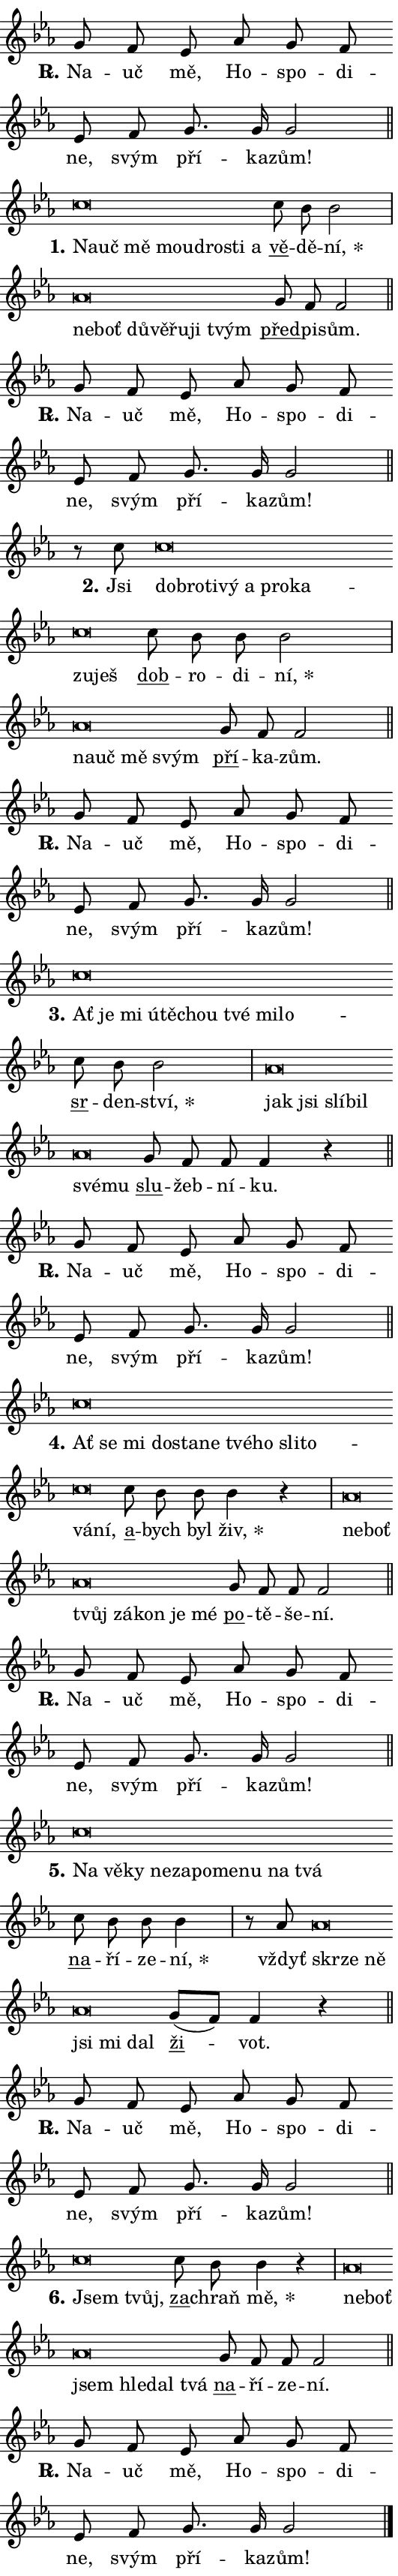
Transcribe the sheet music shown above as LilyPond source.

\version "2.24.0"
\header { tagline = "" }
\paper {
  indent = 0\cm
  top-margin = 0\cm
  right-margin = 0.13\cm % to fit lyric hyphens
  bottom-margin = 0\cm
  left-margin = 0\cm
  paper-width = 9\cm
  page-breaking = #ly:one-page-breaking
  system-system-spacing.basic-distance = #11
  score-system-spacing.basic-distance = #11
  ragged-last = ##f
}


%% Author: Thomas Morley
%% https://lists.gnu.org/archive/html/lilypond-user/2020-05/msg00002.html
#(define (line-position grob)
"Returns position of @var[grob} in current system:
   @code{'start}, if at first time-step
   @code{'end}, if at last time-step
   @code{'middle} otherwise
"
  (let* ((col (ly:item-get-column grob))
         (ln (ly:grob-object col 'left-neighbor))
         (rn (ly:grob-object col 'right-neighbor))
         (col-to-check-left (if (ly:grob? ln) ln col))
         (col-to-check-right (if (ly:grob? rn) rn col))
         (break-dir-left
           (and
             (ly:grob-property col-to-check-left 'non-musical #f)
             (ly:item-break-dir col-to-check-left)))
         (break-dir-right
           (and
             (ly:grob-property col-to-check-right 'non-musical #f)
             (ly:item-break-dir col-to-check-right))))
        (cond ((eqv? 1 break-dir-left) 'start)
              ((eqv? -1 break-dir-right) 'end)
              (else 'middle))))

#(define (tranparent-at-line-position vctor)
  (lambda (grob)
  "Relying on @code{line-position} select the relevant enry from @var{vctor}.
Used to determine transparency,"
    (case (line-position grob)
      ((end) (not (vector-ref vctor 0)))
      ((middle) (not (vector-ref vctor 1)))
      ((start) (not (vector-ref vctor 2))))))

noteHeadBreakVisibility =
#(define-music-function (break-visibility)(vector?)
"Makes @code{NoteHead}s transparent relying on @var{break-visibility}"
#{
  \override NoteHead.transparent =
    #(tranparent-at-line-position break-visibility)
#})

#(define delete-ledgers-for-transparent-note-heads
  (lambda (grob)
    "Reads whether a @code{NoteHead} is transparent.
If so this @code{NoteHead} is removed from @code{'note-heads} from
@var{grob}, which is supposed to be @code{LedgerLineSpanner}.
As a result ledgers are not printed for this @code{NoteHead}"
    (let* ((nhds-array (ly:grob-object grob 'note-heads))
           (nhds-list
             (if (ly:grob-array? nhds-array)
                 (ly:grob-array->list nhds-array)
                 '()))
           ;; Relies on the transparent-property being done before
           ;; Staff.LedgerLineSpanner.after-line-breaking is executed.
           ;; This is fragile ...
           (to-keep
             (remove
               (lambda (nhd)
                 (ly:grob-property nhd 'transparent #f))
               nhds-list)))
      ;; TODO find a better method to iterate over grob-arrays, similiar
      ;; to filter/remove etc for lists
      ;; For now rebuilt from scratch
      (set! (ly:grob-object grob 'note-heads)  '())
      (for-each
        (lambda (nhd)
          (ly:pointer-group-interface::add-grob grob 'note-heads nhd))
        to-keep))))

squashNotes = {
  \override NoteHead.X-extent = #'(-0.2 . 0.2)
  \override NoteHead.Y-extent = #'(-0.75 . 0)
  \override NoteHead.stencil =
    #(lambda (grob)
       (let ((pos (ly:grob-property grob 'staff-position)))
         (begin
           (if (< pos -7) (display "ERROR: Lower brevis then expected\n") (display ""))
           (if (<= pos -6) ly:text-interface::print ly:note-head::print))))
}
unSquashNotes = {
  \revert NoteHead.X-extent
  \revert NoteHead.Y-extent
  \revert NoteHead.stencil
}

hideNotes = \noteHeadBreakVisibility #begin-of-line-visible
unHideNotes = \noteHeadBreakVisibility #all-visible

% work-around for resetting accidentals
% https://lilypond.org/doc/v2.23/Documentation/notation/displaying-rhythms#unmetered-music
cadenzaMeasure = {
  \cadenzaOff
  \partial 1024 s1024
  \cadenzaOn
}

#(define-markup-command (accent layout props text) (markup?)
  "Underline accented syllable"
  (interpret-markup layout props
    #{\markup \override #'(offset . 4.3) \underline { #text }#}))

responsum = \markup \concat {
  "R" \hspace #-1.05 \path #0.1 #'((moveto 0 0.07) (lineto 0.9 0.8)) \hspace #0.05 "."
}

spaceSize = #0.6828661417322834 % exact space size for TeX Gyre Schola

\layout {
  \context {
    \Staff
    \remove "Time_signature_engraver"
    \override LedgerLineSpanner.after-line-breaking = #delete-ledgers-for-transparent-note-heads
  }
  \context {
    \Lyrics {
      \override LyricSpace.minimum-distance = \spaceSize
      \override LyricText.font-name = #"TeX Gyre Schola"
      \override LyricText.font-size = 1
      \override StanzaNumber.font-name = #"TeX Gyre Schola Bold"
      \override StanzaNumber.font-size = 1
    }
  }
  \context {
    \Score 
    \override NoteHead.text =
      #(lambda (grob) 
        (let ((pos (ly:grob-property grob 'staff-position)))
          #{\markup {
            \combine
              \halign #-0.55 \raise #(if (= pos -6) 0 0.5) \override #'(thickness . 2) \draw-line #'(3.2 . 0)
              \musicglyph "noteheads.sM1"
          }#}))
  }
}

% magnetic-lyrics.ily
%
%   written by
%     Jean Abou Samra <jean@abou-samra.fr>
%     Werner Lemberg <wl@gnu.org>
%
%   adapted by
%     Jiri Hon <jiri.hon@gmail.com>
%
% Version 2022-Apr-15

% https://www.mail-archive.com/lilypond-user@gnu.org/msg149350.html

#(define (Left_hyphen_pointer_engraver context)
   "Collect syllable-hyphen-syllable occurrences in lyrics and store
them in properties.  This engraver only looks to the left.  For
example, if the lyrics input is @code{foo -- bar}, it does the
following.

@itemize @bullet
@item
Set the @code{text} property of the @code{LyricHyphen} grob between
@q{foo} and @q{bar} to @code{foo}.

@item
Set the @code{left-hyphen} property of the @code{LyricText} grob with
text @q{foo} to the @code{LyricHyphen} grob between @q{foo} and
@q{bar}.
@end itemize

Use this auxiliary engraver in combination with the
@code{lyric-@/text::@/apply-@/magnetic-@/offset!} hook."
   (let ((hyphen #f)
         (text #f))
     (make-engraver
      (acknowledgers
       ((lyric-syllable-interface engraver grob source-engraver)
        (set! text grob)))
      (end-acknowledgers
       ((lyric-hyphen-interface engraver grob source-engraver)
        ;(when (not (grob::has-interface grob 'lyric-space-interface))
          (set! hyphen grob)));)
      ((stop-translation-timestep engraver)
       (when (and text hyphen)
         (ly:grob-set-object! text 'left-hyphen hyphen))
       (set! text #f)
       (set! hyphen #f)))))

#(define (lyric-text::apply-magnetic-offset! grob)
   "If the space between two syllables is less than the value in
property @code{LyricText@/.details@/.squash-threshold}, move the right
syllable to the left so that it gets concatenated with the left
syllable.

Use this function as a hook for
@code{LyricText@/.after-@/line-@/breaking} if the
@code{Left_@/hyphen_@/pointer_@/engraver} is active."
   (let ((hyphen (ly:grob-object grob 'left-hyphen #f)))
     (when hyphen
       (let ((left-text (ly:spanner-bound hyphen LEFT)))
         (when (grob::has-interface left-text 'lyric-syllable-interface)
           (let* ((common (ly:grob-common-refpoint grob left-text X))
                  (this-x-ext (ly:grob-extent grob common X))
                  (left-x-ext
                   (begin
                     ;; Trigger magnetism for left-text.
                     (ly:grob-property left-text 'after-line-breaking)
                     (ly:grob-extent left-text common X)))
                  ;; `delta` is the gap width between two syllables.
                  (delta (- (interval-start this-x-ext)
                            (interval-end left-x-ext)))
                  (details (ly:grob-property grob 'details))
                  (threshold (assoc-get 'squash-threshold details 0.2)))
             (when (< delta threshold)
               (let* (;; We have to manipulate the input text so that
                      ;; ligatures crossing syllable boundaries are not
                      ;; disabled.  For languages based on the Latin
                      ;; script this is essentially a beautification.
                      ;; However, for non-Western scripts it can be a
                      ;; necessity.
                      (lt (ly:grob-property left-text 'text))
                      (rt (ly:grob-property grob 'text))
                      (is-space (grob::has-interface hyphen 'lyric-space-interface))
                      (space (if is-space " " ""))
                      (extra-delta (if is-space spaceSize 0))
                      ;; Append new syllable.
                      (ltrt-space (if (and (string? lt) (string? rt))
                                (string-append lt space rt)
                                (make-concat-markup (list lt space rt))))
                      ;; Right-align `ltrt` to the right side.
                      (ltrt-space-markup (grob-interpret-markup
                               grob
                               (make-translate-markup
                                (cons (interval-length this-x-ext) 0)
                                (make-right-align-markup ltrt-space)))))
                 (begin
                   ;; Don't print `left-text`.
                   (ly:grob-set-property! left-text 'stencil #f)
                   ;; Set text and stencil (which holds all collected
                   ;; syllables so far) and shift it to the left.
                   (ly:grob-set-property! grob 'text ltrt-space)
                   (ly:grob-set-property! grob 'stencil ltrt-space-markup)
                   (ly:grob-translate-axis! grob (- (- delta extra-delta)) X))))))))))


#(define (lyric-hyphen::displace-bounds-first grob)
   ;; Make very sure this callback isn't triggered too early.
   (let ((left (ly:spanner-bound grob LEFT))
         (right (ly:spanner-bound grob RIGHT)))
     (ly:grob-property left 'after-line-breaking)
     (ly:grob-property right 'after-line-breaking)
     (ly:lyric-hyphen::print grob)))

squashThreshold = #0.4

\layout {
  \context {
    \Lyrics
    \consists #Left_hyphen_pointer_engraver
    \override LyricText.after-line-breaking =
      #lyric-text::apply-magnetic-offset!
    \override LyricHyphen.stencil = #lyric-hyphen::displace-bounds-first
    \override LyricText.details.squash-threshold = \squashThreshold
    \override LyricHyphen.minimum-distance = 0
    \override LyricHyphen.minimum-length = \squashThreshold
  }
}

squashText = \override LyricText.details.squash-threshold = 9999
unSquashText = \override LyricText.details.squash-threshold = \squashThreshold

leftText = \override LyricText.self-alignment-X = #LEFT
unLeftText = \revert LyricText.self-alignment-X

starOffset = #(lambda (grob) 
                (let ((x_offset (ly:self-alignment-interface::aligned-on-x-parent grob)))
                  (if (= x_offset 0) 0 (+ x_offset 1.2))))

star = #(define-music-function (syllable)(string?)
"Append star separator at the end of a syllable"
#{
  \once \override LyricText.X-offset = #starOffset
  \lyricmode { \markup {
    #syllable
    \override #'((font-name . "TeX Gyre Schola Bold")) \hspace #0.2 \lower #0.65 \larger "*"
  } }
#})

starAccent = #(define-music-function (syllable)(string?)
"Append star separator at the end of a syllable and make accent"
#{
  \once \override LyricText.X-offset = #starOffset
  \lyricmode { \markup {
    \accent #syllable
    \override #'((font-name . "TeX Gyre Schola Bold")) \hspace #0.2 \lower #0.65 \larger "*"
  } }
#})

breath = #(define-music-function (syllable)(string?)
"Append breathing indicator at the end of a syllable"
#{
  \lyricmode { \markup { #syllable "+" } }
#})

optionalBreath = #(define-music-function (syllable)(string?)
"Append optional breathing indicator at the end of a syllable"
#{
  \lyricmode { \markup { #syllable "(+)" } }
#})


\score {
    <<
        \new Voice = "melody" { \cadenzaOn \key es \major \relative { g'8 f es as g f \bar "" es f g8. g16 g2 \cadenzaMeasure \bar "||" \break } }
        \new Lyrics \lyricsto "melody" { \lyricmode { \set stanza = \responsum
Na -- uč mě, Ho -- spo -- di -- ne, svým pří -- ka -- zům! } }
    >>
    \layout {}
}

\score {
    <<
        \new Voice = "melody" { \cadenzaOn \key es \major \relative { \squashNotes c''\breve*1/16 \hideNotes \breve*1/16 \bar "" \breve*1/16 \bar "" \breve*1/16 \bar "" \breve*1/16 \bar "" \breve*1/16 \breve*1/16 \bar "" \unHideNotes \unSquashNotes \bar "" c8 bes bes2 \cadenzaMeasure \bar "|" \squashNotes as\breve*1/16 \hideNotes \breve*1/16 \bar "" \breve*1/16 \bar "" \breve*1/16 \bar "" \breve*1/16 \bar "" \breve*1/16 \breve*1/16 \bar "" \unHideNotes \unSquashNotes \bar "" g8 f f2 \cadenzaMeasure \bar "||" \break } }
        \new Lyrics \lyricsto "melody" { \lyricmode { \set stanza = "1."
\leftText Na -- \squashText uč mě mou -- dro -- sti a \unLeftText \unSquashText \markup \accent vě -- dě -- \star ní, \leftText ne -- \squashText boť dů -- vě -- řu -- ji tvým \unLeftText \unSquashText \markup \accent před -- pi -- sům. } }
    >>
    \layout {}
}

\score {
    <<
        \new Voice = "melody" { \cadenzaOn \key es \major \relative { g'8 f es as g f \bar "" es f g8. g16 g2 \cadenzaMeasure \bar "||" \break } }
        \new Lyrics \lyricsto "melody" { \lyricmode { \set stanza = \responsum
Na -- uč mě, Ho -- spo -- di -- ne, svým pří -- ka -- zům! } }
    >>
    \layout {}
}

\score {
    <<
        \new Voice = "melody" { \cadenzaOn \key es \major \relative { r8 c''8 \squashNotes c\breve*1/16 \hideNotes \breve*1/16 \bar "" \breve*1/16 \bar "" \breve*1/16 \bar "" \breve*1/16 \bar "" \breve*1/16 \bar "" \breve*1/16 \bar "" \breve*1/16 \breve*1/16 \bar "" \unHideNotes \unSquashNotes \bar "" c8 bes bes bes2 \cadenzaMeasure \bar "|" \squashNotes as\breve*1/16 \hideNotes \breve*1/16 \bar "" \breve*1/16 \breve*1/16 \bar "" \unHideNotes \unSquashNotes \bar "" g8 f f2 \cadenzaMeasure \bar "||" \break } }
        \new Lyrics \lyricsto "melody" { \lyricmode { \set stanza = "2."
Jsi \leftText dob -- \squashText ro -- ti -- vý a pro -- ka -- zu -- ješ \unLeftText \unSquashText \markup \accent dob -- ro -- di -- \star ní, \leftText na -- \squashText uč mě svým \unLeftText \unSquashText \markup \accent pří -- ka -- zům. } }
    >>
    \layout {}
}

\score {
    <<
        \new Voice = "melody" { \cadenzaOn \key es \major \relative { g'8 f es as g f \bar "" es f g8. g16 g2 \cadenzaMeasure \bar "||" \break } }
        \new Lyrics \lyricsto "melody" { \lyricmode { \set stanza = \responsum
Na -- uč mě, Ho -- spo -- di -- ne, svým pří -- ka -- zům! } }
    >>
    \layout {}
}

\score {
    <<
        \new Voice = "melody" { \cadenzaOn \key es \major \relative { \squashNotes c''\breve*1/16 \hideNotes \breve*1/16 \bar "" \breve*1/16 \bar "" \breve*1/16 \bar "" \breve*1/16 \bar "" \breve*1/16 \bar "" \breve*1/16 \bar "" \breve*1/16 \breve*1/16 \bar "" \unHideNotes \unSquashNotes \bar "" c8 bes bes2 \cadenzaMeasure \bar "|" \squashNotes as\breve*1/16 \hideNotes \breve*1/16 \bar "" \breve*1/16 \bar "" \breve*1/16 \bar "" \breve*1/16 \breve*1/16 \bar "" \unHideNotes \unSquashNotes \bar "" g8 f f f4 r \cadenzaMeasure \bar "||" \break } }
        \new Lyrics \lyricsto "melody" { \lyricmode { \set stanza = "3."
\leftText Ať \squashText je mi ú -- tě -- chou tvé mi -- lo -- \unLeftText \unSquashText \markup \accent sr -- den -- \star ství, \leftText jak \squashText jsi slí -- bil své -- mu \unLeftText \unSquashText \markup \accent slu -- žeb -- ní -- ku. } }
    >>
    \layout {}
}

\score {
    <<
        \new Voice = "melody" { \cadenzaOn \key es \major \relative { g'8 f es as g f \bar "" es f g8. g16 g2 \cadenzaMeasure \bar "||" \break } }
        \new Lyrics \lyricsto "melody" { \lyricmode { \set stanza = \responsum
Na -- uč mě, Ho -- spo -- di -- ne, svým pří -- ka -- zům! } }
    >>
    \layout {}
}

\score {
    <<
        \new Voice = "melody" { \cadenzaOn \key es \major \relative { \squashNotes c''\breve*1/16 \hideNotes \breve*1/16 \bar "" \breve*1/16 \bar "" \breve*1/16 \bar "" \breve*1/16 \bar "" \breve*1/16 \bar "" \breve*1/16 \bar "" \breve*1/16 \bar "" \breve*1/16 \bar "" \breve*1/16 \bar "" \breve*1/16 \breve*1/16 \bar "" \unHideNotes \unSquashNotes \bar "" c8 bes bes bes4 r \cadenzaMeasure \bar "|" \squashNotes as\breve*1/16 \hideNotes \breve*1/16 \bar "" \breve*1/16 \bar "" \breve*1/16 \bar "" \breve*1/16 \bar "" \breve*1/16 \breve*1/16 \bar "" \unHideNotes \unSquashNotes \bar "" g8 f f f2 \cadenzaMeasure \bar "||" \break } }
        \new Lyrics \lyricsto "melody" { \lyricmode { \set stanza = "4."
\leftText Ať \squashText se mi do -- sta -- ne tvé -- ho sli -- to -- vá -- ní, \unLeftText \unSquashText \markup \accent a -- bych byl \star živ, \leftText ne -- \squashText boť tvůj zá -- kon je mé \unLeftText \unSquashText \markup \accent po -- tě -- še -- ní. } }
    >>
    \layout {}
}

\score {
    <<
        \new Voice = "melody" { \cadenzaOn \key es \major \relative { g'8 f es as g f \bar "" es f g8. g16 g2 \cadenzaMeasure \bar "||" \break } }
        \new Lyrics \lyricsto "melody" { \lyricmode { \set stanza = \responsum
Na -- uč mě, Ho -- spo -- di -- ne, svým pří -- ka -- zům! } }
    >>
    \layout {}
}

\score {
    <<
        \new Voice = "melody" { \cadenzaOn \key es \major \relative { \squashNotes c''\breve*1/16 \hideNotes \breve*1/16 \bar "" \breve*1/16 \bar "" \breve*1/16 \bar "" \breve*1/16 \bar "" \breve*1/16 \bar "" \breve*1/16 \bar "" \breve*1/16 \bar "" \breve*1/16 \breve*1/16 \bar "" \unHideNotes \unSquashNotes \bar "" c8 bes bes bes4 \cadenzaMeasure \bar "|" r8 as8 \squashNotes as\breve*1/16 \hideNotes \breve*1/16 \bar "" \breve*1/16 \bar "" \breve*1/16 \bar "" \breve*1/16 \breve*1/16 \bar "" \unHideNotes \unSquashNotes \bar "" g8[( f)] f4 r \cadenzaMeasure \bar "||" \break } }
        \new Lyrics \lyricsto "melody" { \lyricmode { \set stanza = "5."
\leftText Na \squashText vě -- ky ne -- za -- po -- me -- nu na tvá \unLeftText \unSquashText \markup \accent na -- ří -- ze -- \star ní, vždyť \leftText skr -- \squashText ze ně jsi mi dal \unLeftText \unSquashText \markup \accent ži -- vot. } }
    >>
    \layout {}
}

\score {
    <<
        \new Voice = "melody" { \cadenzaOn \key es \major \relative { g'8 f es as g f \bar "" es f g8. g16 g2 \cadenzaMeasure \bar "||" \break } }
        \new Lyrics \lyricsto "melody" { \lyricmode { \set stanza = \responsum
Na -- uč mě, Ho -- spo -- di -- ne, svým pří -- ka -- zům! } }
    >>
    \layout {}
}

\score {
    <<
        \new Voice = "melody" { \cadenzaOn \key es \major \relative { \squashNotes c''\breve*1/16 \hideNotes \breve*1/16 \bar "" \unHideNotes \unSquashNotes \bar "" c8 bes bes4 r \cadenzaMeasure \bar "|" \squashNotes as\breve*1/16 \hideNotes \breve*1/16 \bar "" \breve*1/16 \bar "" \breve*1/16 \bar "" \breve*1/16 \breve*1/16 \bar "" \unHideNotes \unSquashNotes \bar "" g8 f f f2 \cadenzaMeasure \bar "||" \break } }
        \new Lyrics \lyricsto "melody" { \lyricmode { \set stanza = "6."
\leftText Jsem \squashText tvůj, \unLeftText \unSquashText \markup \accent za -- chraň \star mě, \leftText ne -- \squashText boť jsem hle -- dal tvá \unLeftText \unSquashText \markup \accent na -- ří -- ze -- ní. } }
    >>
    \layout {}
}

\score {
    <<
        \new Voice = "melody" { \cadenzaOn \key es \major \relative { g'8 f es as g f \bar "" es f g8. g16 g2 \cadenzaMeasure \bar "||" \break } \bar "|." }
        \new Lyrics \lyricsto "melody" { \lyricmode { \set stanza = \responsum
Na -- uč mě, Ho -- spo -- di -- ne, svým pří -- ka -- zům! } }
    >>
    \layout {}
}
